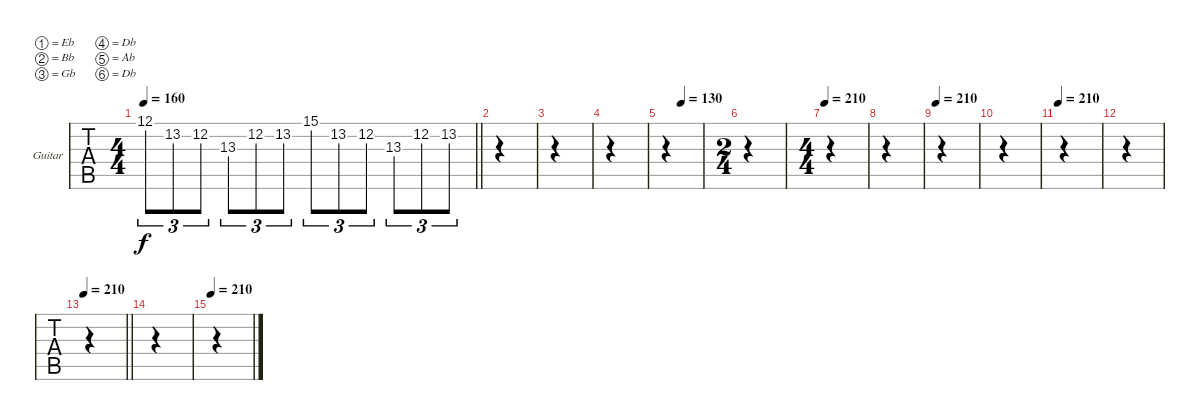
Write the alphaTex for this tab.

\bracketExtendMode groupsimilarinstruments
\firstSystemTrackNameOrientation horizontal
\otherSystemsTrackNameOrientation horizontal
\track ("Extra 1" "Guitar") {instrument electricguitarclean}
\staff {tabs}
\tuning (Eb4 Bb3 Gb3 Db3 Ab2 Db2)
\ts (4 4)
\tempo 160
\clef g2
\barLineRight lightlight
\ks c
12.1{acc #}.8{tu (3 2) dy f} 13.2.8{tu (3 2)} 12.2{acc #}.8{tu (3 2)} 13.3.8{tu (3 2)} 12.2{acc #}.8{tu (3 2)} 13.2.8{tu (3 2)} 15.1{acc #}.8{tu (3 2)} 13.2.8{tu (3 2)} 12.2{acc #}.8{tu (3 2)} 13.3.8{tu (3 2)} 12.2{acc #}.8{tu (3 2)} 13.2.8{tu (3 2)} |
|
|
|
\tempo (130 0.5)
|
\ts (2 4)
\beaming (8 2 2)
|
\ts (4 4)
\beaming (8 2 2 2 2)
\tempo 210
|
|
\tempo 210
|
|
\tempo 210
|
|
\tempo 210
\barLineRight lightlight
|
|
\tempo 210
